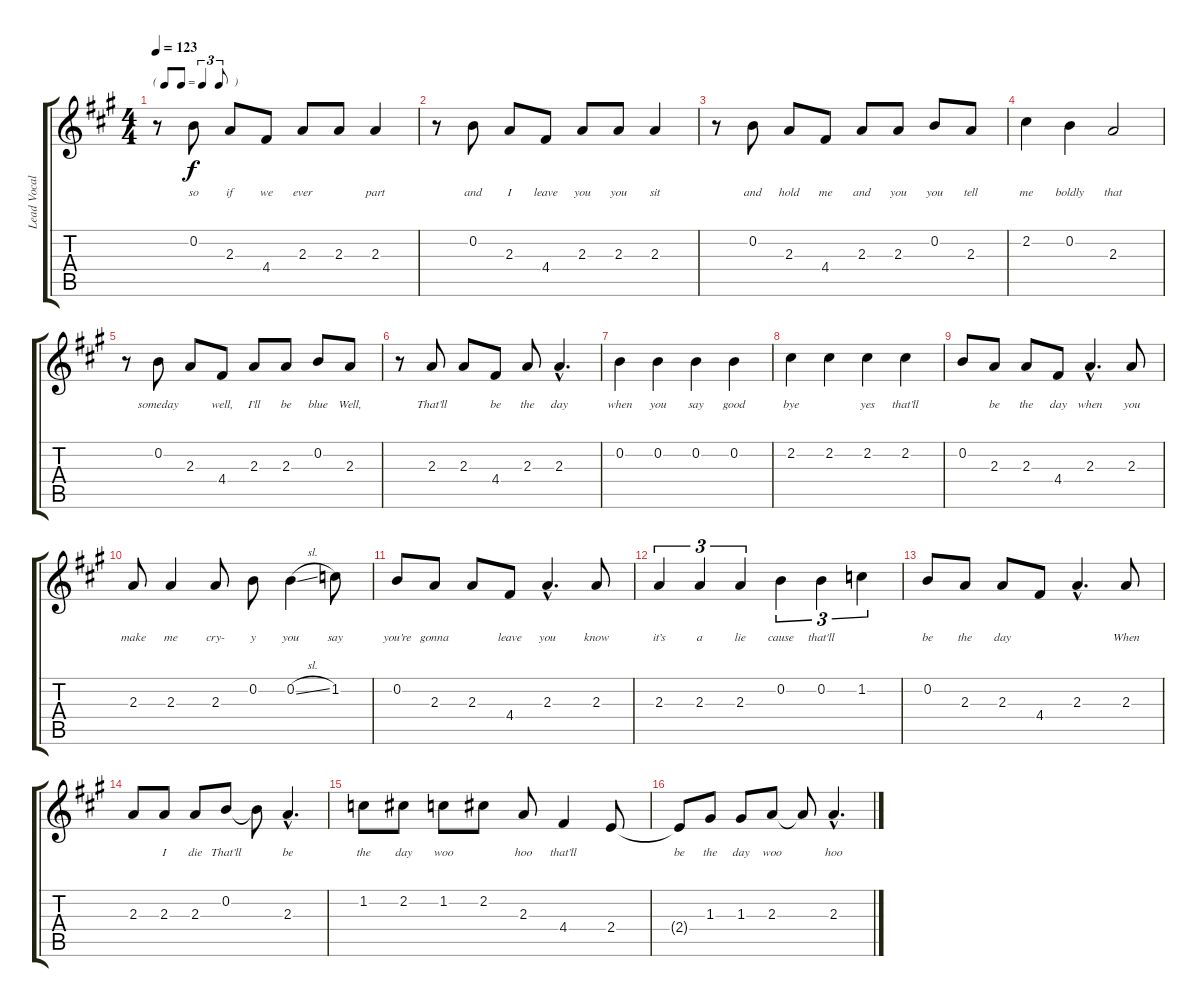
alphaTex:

\track ("Lead Vocal" "Lead Vocal") {instrument synthvoice}
\staff {score tabs}
\tuning (E5 B4 G4 D4 A3 E3) {hide}
\ts (4 4)
\tf triplet8th
\tempo 123
\clef g2
\ks a
r.8{dy f} 0.2.8{lyrics (0 "") lyrics (1 "so") lyrics (2 "") lyrics (3 "") lyrics (4 "")} 2.3.8{lyrics (0 "") lyrics (1 "if") lyrics (2 "") lyrics (3 "") lyrics (4 "")} 4.4.8{lyrics (0 "") lyrics (1 "we") lyrics (2 "") lyrics (3 "") lyrics (4 "")} 2.3.8{lyrics (0 "") lyrics (1 "ever") lyrics (2 "") lyrics (3 "") lyrics (4 "")} 2.3.8{lyrics (0 "") lyrics (1 "") lyrics (2 "") lyrics (3 "") lyrics (4 "")} 2.3.4{lyrics (0 "") lyrics (1 "part") lyrics (2 "") lyrics (3 "") lyrics (4 "")} |
r.8 0.2.8{lyrics (0 "") lyrics (1 "and") lyrics (2 "") lyrics (3 "") lyrics (4 "")} 2.3.8{lyrics (0 "") lyrics (1 "I") lyrics (2 "") lyrics (3 "") lyrics (4 "")} 4.4.8{lyrics (0 "") lyrics (1 "leave") lyrics (2 "") lyrics (3 "") lyrics (4 "")} 2.3.8{lyrics (0 "") lyrics (1 "you") lyrics (2 "") lyrics (3 "") lyrics (4 "")} 2.3.8{lyrics (0 "") lyrics (1 "you") lyrics (2 "") lyrics (3 "") lyrics (4 "")} 2.3.4{lyrics (0 "") lyrics (1 "sit") lyrics (2 "") lyrics (3 "") lyrics (4 "")} |
r.8 0.2.8{lyrics (0 "") lyrics (1 "and") lyrics (2 "") lyrics (3 "") lyrics (4 "")} 2.3.8{lyrics (0 "") lyrics (1 "hold") lyrics (2 "") lyrics (3 "") lyrics (4 "")} 4.4.8{lyrics (0 "") lyrics (1 "me") lyrics (2 "") lyrics (3 "") lyrics (4 "")} 2.3.8{lyrics (0 "") lyrics (1 "and") lyrics (2 "") lyrics (3 "") lyrics (4 "")} 2.3.8{lyrics (0 "") lyrics (1 "you") lyrics (2 "") lyrics (3 "") lyrics (4 "")} 0.2.8{lyrics (0 "") lyrics (1 "you") lyrics (2 "") lyrics (3 "") lyrics (4 "")} 2.3.8{lyrics (0 "") lyrics (1 "tell") lyrics (2 "") lyrics (3 "") lyrics (4 "")} |
2.2.4{lyrics (0 "") lyrics (1 "me") lyrics (2 "") lyrics (3 "") lyrics (4 "")} 0.2.4{lyrics (0 "") lyrics (1 "boldly") lyrics (2 "") lyrics (3 "") lyrics (4 "")} 2.3.2{lyrics (0 "") lyrics (1 "that") lyrics (2 "") lyrics (3 "") lyrics (4 "")} |
r.8 0.2.8{lyrics (0 "") lyrics (1 "someday") lyrics (2 "") lyrics (3 "") lyrics (4 "")} 2.3.8{lyrics (0 "") lyrics (1 "") lyrics (2 "") lyrics (3 "") lyrics (4 "")} 4.4.8{lyrics (0 "") lyrics (1 "well,") lyrics (2 "") lyrics (3 "") lyrics (4 "")} 2.3.8{lyrics (0 "") lyrics (1 "I’ll") lyrics (2 "") lyrics (3 "") lyrics (4 "")} 2.3.8{lyrics (0 "") lyrics (1 "be") lyrics (2 "") lyrics (3 "") lyrics (4 "")} 0.2.8{lyrics (0 "") lyrics (1 "blue") lyrics (2 "") lyrics (3 "") lyrics (4 "")} 2.3.8{lyrics (0 "") lyrics (1 "Well,") lyrics (2 "") lyrics (3 "") lyrics (4 "")} |
r.8 2.3.8{lyrics (0 "") lyrics (1 "That’ll") lyrics (2 "") lyrics (3 "") lyrics (4 "")} 2.3.8{lyrics (0 "") lyrics (1 "") lyrics (2 "") lyrics (3 "") lyrics (4 "")} 4.4.8{lyrics (0 "") lyrics (1 "be") lyrics (2 "") lyrics (3 "") lyrics (4 "")} 2.3.8{lyrics (0 "") lyrics (1 "the") lyrics (2 "") lyrics (3 "") lyrics (4 "")} 2.3{hac}.4{d lyrics (0 "") lyrics (1 "day") lyrics (2 "") lyrics (3 "") lyrics (4 "")} |
0.2.4{lyrics (0 "") lyrics (1 "when") lyrics (2 "") lyrics (3 "") lyrics (4 "")} 0.2.4{lyrics (0 "") lyrics (1 "you") lyrics (2 "") lyrics (3 "") lyrics (4 "")} 0.2.4{lyrics (0 "") lyrics (1 "say") lyrics (2 "") lyrics (3 "") lyrics (4 "")} 0.2.4{lyrics (0 "") lyrics (1 "good") lyrics (2 "") lyrics (3 "") lyrics (4 "")} |
2.2.4{lyrics (0 "") lyrics (1 "bye") lyrics (2 "") lyrics (3 "") lyrics (4 "")} 2.2.4{lyrics (0 "") lyrics (1 "") lyrics (2 "") lyrics (3 "") lyrics (4 "")} 2.2.4{lyrics (0 "") lyrics (1 "yes") lyrics (2 "") lyrics (3 "") lyrics (4 "")} 2.2.4{lyrics (0 "") lyrics (1 "that’ll") lyrics (2 "") lyrics (3 "") lyrics (4 "")} |
0.2.8{lyrics (0 "") lyrics (1 "") lyrics (2 "") lyrics (3 "") lyrics (4 "")} 2.3.8{lyrics (0 "") lyrics (1 "be") lyrics (2 "") lyrics (3 "") lyrics (4 "")} 2.3.8{lyrics (0 "") lyrics (1 "the") lyrics (2 "") lyrics (3 "") lyrics (4 "")} 4.4.8{lyrics (0 "") lyrics (1 "day") lyrics (2 "") lyrics (3 "") lyrics (4 "")} 2.3{hac}.4{d lyrics (0 "") lyrics (1 "when") lyrics (2 "") lyrics (3 "") lyrics (4 "")} 2.3.8{lyrics (0 "") lyrics (1 "you") lyrics (2 "") lyrics (3 "") lyrics (4 "")} |
2.3.8{lyrics (0 "") lyrics (1 "make") lyrics (2 "") lyrics (3 "") lyrics (4 "")} 2.3.4{lyrics (0 "") lyrics (1 "me") lyrics (2 "") lyrics (3 "") lyrics (4 "")} 2.3.8{lyrics (0 "") lyrics (1 "cry-") lyrics (2 "") lyrics (3 "") lyrics (4 "")} 0.2.8{lyrics (0 "") lyrics (1 "y") lyrics (2 "") lyrics (3 "") lyrics (4 "")} 0.2{sl}.4{lyrics (0 "") lyrics (1 "you") lyrics (2 "") lyrics (3 "") lyrics (4 "")} 1.2.8{lyrics (0 "") lyrics (1 "say") lyrics (2 "") lyrics (3 "") lyrics (4 "")} |
0.2.8{lyrics (0 "") lyrics (1 "you’re") lyrics (2 "") lyrics (3 "") lyrics (4 "")} 2.3.8{lyrics (0 "") lyrics (1 "gonna") lyrics (2 "") lyrics (3 "") lyrics (4 "")} 2.3.8{lyrics (0 "") lyrics (1 "") lyrics (2 "") lyrics (3 "") lyrics (4 "")} 4.4.8{lyrics (0 "") lyrics (1 "leave") lyrics (2 "") lyrics (3 "") lyrics (4 "")} 2.3{hac}.4{d lyrics (0 "") lyrics (1 "you") lyrics (2 "") lyrics (3 "") lyrics (4 "")} 2.3.8{lyrics (0 "") lyrics (1 "know") lyrics (2 "") lyrics (3 "") lyrics (4 "")} |
2.3.4{tu (3 2) lyrics (0 "") lyrics (1 "it’s") lyrics (2 "") lyrics (3 "") lyrics (4 "")} 2.3.4{tu (3 2) lyrics (0 "") lyrics (1 "a") lyrics (2 "") lyrics (3 "") lyrics (4 "")} 2.3.4{tu (3 2) lyrics (0 "") lyrics (1 "lie") lyrics (2 "") lyrics (3 "") lyrics (4 "")} 0.2.4{tu (3 2) lyrics (0 "") lyrics (1 "cause") lyrics (2 "") lyrics (3 "") lyrics (4 "")} 0.2.4{tu (3 2) lyrics (0 "") lyrics (1 "that'll") lyrics (2 "") lyrics (3 "") lyrics (4 "")} 1.2.4{tu (3 2) lyrics (0 "") lyrics (1 "") lyrics (2 "") lyrics (3 "") lyrics (4 "")} |
0.2.8{lyrics (0 "") lyrics (1 "be") lyrics (2 "") lyrics (3 "") lyrics (4 "")} 2.3.8{lyrics (0 "") lyrics (1 "the") lyrics (2 "") lyrics (3 "") lyrics (4 "")} 2.3.8{lyrics (0 "") lyrics (1 "day") lyrics (2 "") lyrics (3 "") lyrics (4 "")} 4.4.8{lyrics (0 "") lyrics (1 "") lyrics (2 "") lyrics (3 "") lyrics (4 "")} 2.3{hac}.4{d lyrics (0 "") lyrics (1 "") lyrics (2 "") lyrics (3 "") lyrics (4 "")} 2.3.8{lyrics (0 "") lyrics (1 "When") lyrics (2 "") lyrics (3 "") lyrics (4 "")} |
2.3.8{lyrics (0 "") lyrics (1 "") lyrics (2 "") lyrics (3 "") lyrics (4 "")} 2.3.8{lyrics (0 "") lyrics (1 "I") lyrics (2 "") lyrics (3 "") lyrics (4 "")} 2.3.8{lyrics (0 "") lyrics (1 "die") lyrics (2 "") lyrics (3 "") lyrics (4 "")} 0.2.8{lyrics (0 "") lyrics (1 "That’ll") lyrics (2 "") lyrics (3 "") lyrics (4 "")} 0.2{t}.8{lyrics (0 "") lyrics (1 "") lyrics (2 "") lyrics (3 "") lyrics (4 "")} 2.3{hac}.4{d lyrics (0 "") lyrics (1 "be") lyrics (2 "") lyrics (3 "") lyrics (4 "")} |
1.2.8{lyrics (0 "") lyrics (1 "the") lyrics (2 "") lyrics (3 "") lyrics (4 "")} 2.2.8{lyrics (0 "") lyrics (1 "day") lyrics (2 "") lyrics (3 "") lyrics (4 "")} 1.2.8{lyrics (0 "") lyrics (1 "woo") lyrics (2 "") lyrics (3 "") lyrics (4 "")} 2.2.8{lyrics (0 "") lyrics (1 "") lyrics (2 "") lyrics (3 "") lyrics (4 "")} 2.3.8{lyrics (0 "") lyrics (1 "hoo") lyrics (2 "") lyrics (3 "") lyrics (4 "")} 4.4.4{lyrics (0 "") lyrics (1 "that’ll") lyrics (2 "") lyrics (3 "") lyrics (4 "")} 2.4.8{lyrics (0 "") lyrics (1 "") lyrics (2 "") lyrics (3 "") lyrics (4 "")} |
2.4{t}.8{lyrics (0 "") lyrics (1 "be") lyrics (2 "") lyrics (3 "") lyrics (4 "")} 1.3.8{lyrics (0 "") lyrics (1 "the") lyrics (2 "") lyrics (3 "") lyrics (4 "")} 1.3.8{lyrics (0 "") lyrics (1 "day") lyrics (2 "") lyrics (3 "") lyrics (4 "")} 2.3.8{lyrics (0 "") lyrics (1 "woo") lyrics (2 "") lyrics (3 "") lyrics (4 "")} 2.3{t}.8{lyrics (0 "") lyrics (1 "") lyrics (2 "") lyrics (3 "") lyrics (4 "")} 2.3{hac}.4{d lyrics (0 "") lyrics (1 "hoo") lyrics (2 "") lyrics (3 "") lyrics (4 "")}
